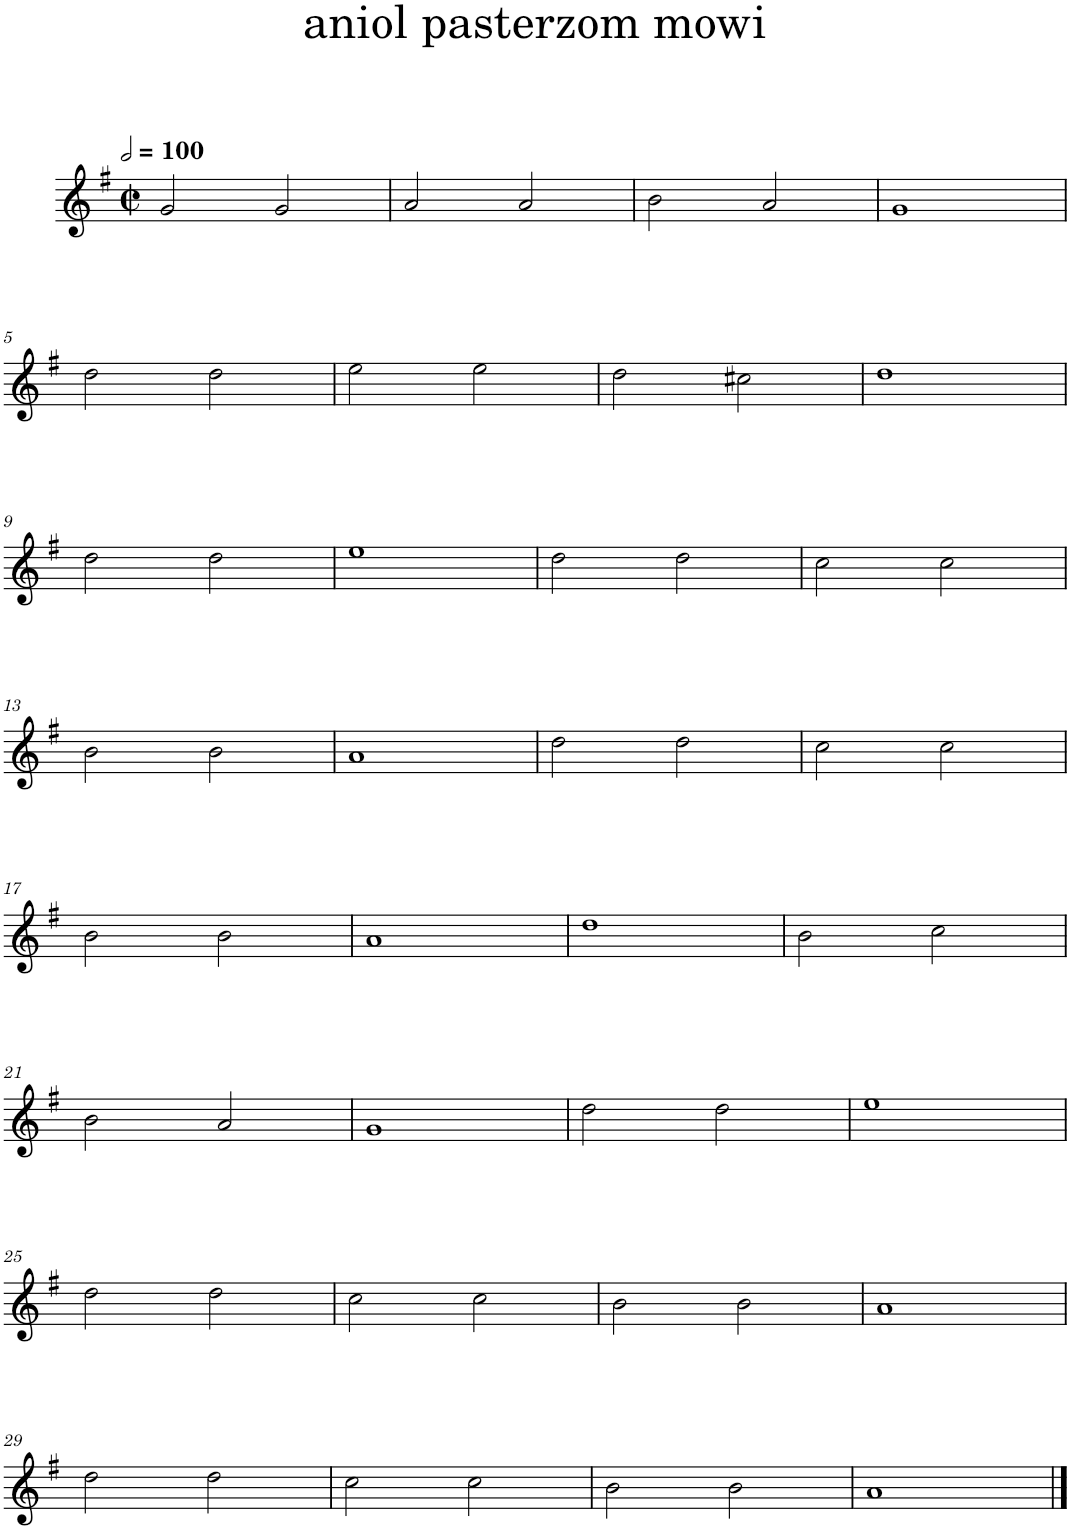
**kern
*part1
*staff1
*I"Piano
*I'Pno.
*clefG2
*k[f#]
*M2/2
*met(c|)
*MM200
=1
2g/
2g/
=2
2a/
2a/
=3
2b\
2a/
=4
1g
!!LO:LB:g=z
=5
2dd\
2dd\
=6
2ee\
2ee\
=7
2dd\
2cc#X\
=8
1dd
!!LO:LB:g=z
=9
2dd\
2dd\
=10
1ee
=11
2dd\
2dd\
=12
2cc\
2cc\
!!LO:LB:g=z
=13
2b\
2b\
=14
1a
=15
2dd\
2dd\
=16
2cc\
2cc\
!!LO:LB:g=z
=17
2b\
2b\
=18
1a
=19
1dd
=20
2b\
2cc\
!!LO:LB:g=z
=21
2b\
2a/
=22
1g
=23
2dd\
2dd\
=24
1ee
!!LO:LB:g=z
=25
2dd\
2dd\
=26
2cc\
2cc\
=27
2b\
2b\
=28
1a
!!LO:LB:g=z
=29
2dd\
2dd\
=30
2cc\
2cc\
=31
2b\
2b\
=32
1a
==
*-
